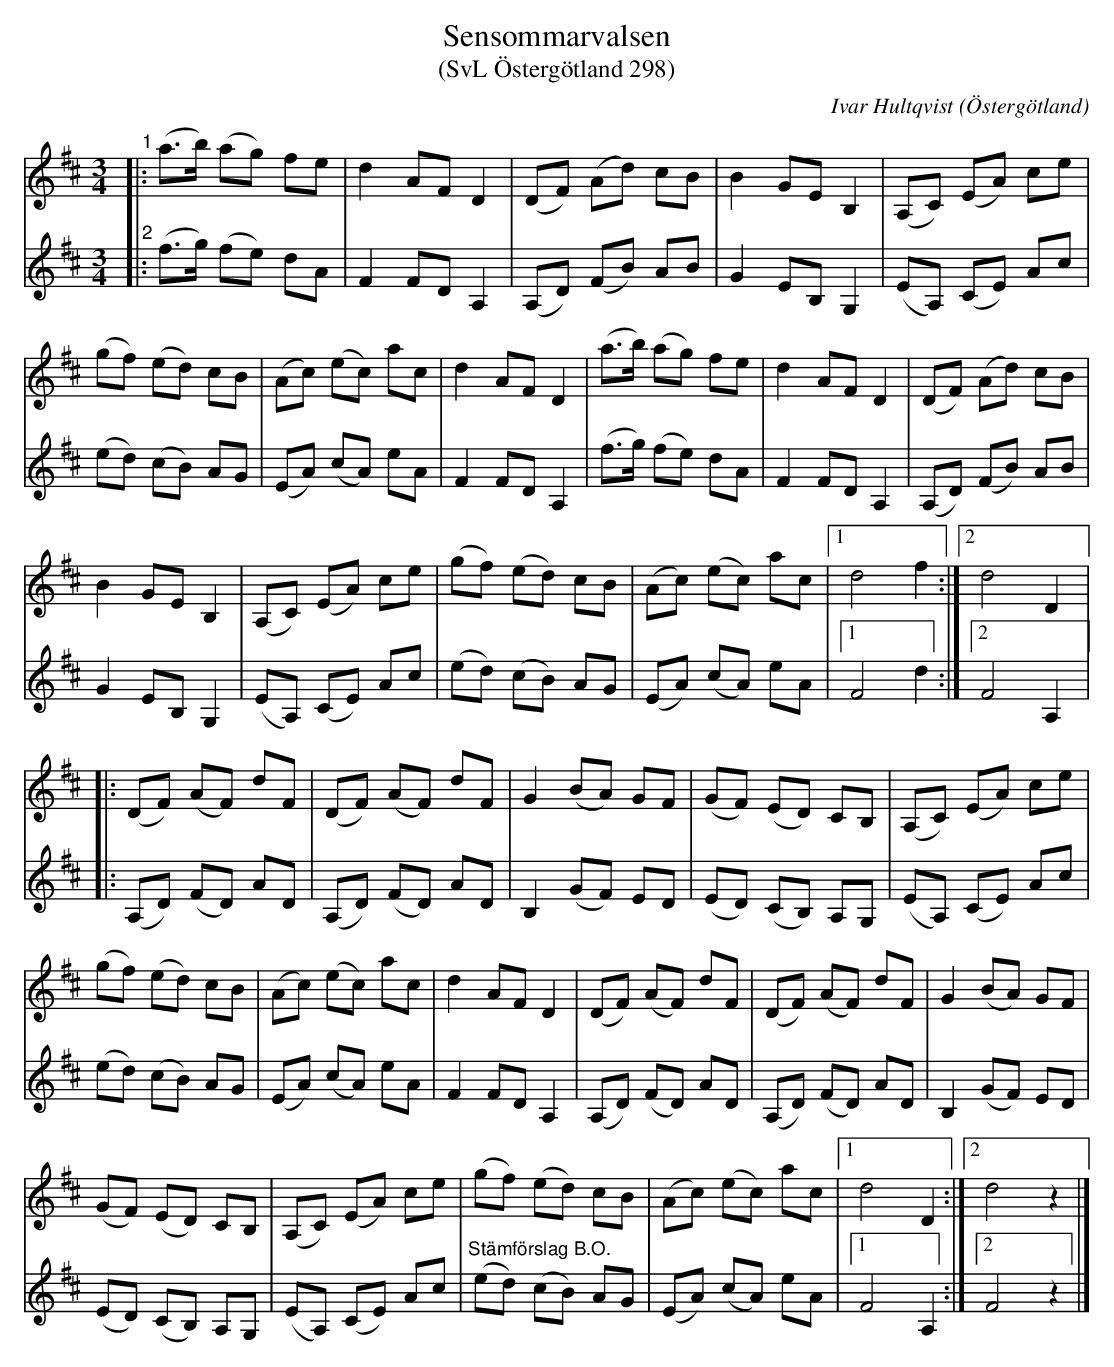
X:1
T:Sensommarvalsen
T:(SvL Östergötland 298)
C:Ivar Hultqvist
O:Östergötland
L:1/8
M:3/4
K:D
V:1
"^1" |: (a>b) (ag) fe | d2 AF D2 | (DF) (Ad) cB | B2 GE B,2 | (A,C) (EA) ce |
(gf) (ed) cB | (Ac) (ec) ac | d2 AF D2 | (a>b) (ag) fe | d2 AF D2 | (DF) (Ad) cB |
B2 GE B,2 | (A,C) (EA) ce | (gf) (ed) cB | (Ac) (ec) ac |1 d4 f2 :|2 d4 D2 |:
(DF) (AF) dF | (DF) (AF) dF | G2 (BA) GF | (GF) (ED) CB, | (A,C) (EA) ce |
(gf) (ed) cB | (Ac) (ec) ac | d2 AF D2 | (DF) (AF) dF | (DF) (AF) dF | G2 (BA) GF |
(GF) (ED) CB, | (A,C) (EA) ce | (gf) (ed) cB | (Ac) (ec) ac |1 d4 D2 :|2 d4 z2 |]
V:2
"^2"  |: (f>g) (fe) dA | F2 FD A,2 | (A,D) (FB) AB | G2 EB, G,2 | (EA,) (CE) Ac |
(ed) (cB) AG | (EA) (cA) eA | F2 FD A,2 | (f>g) (fe) dA | F2 FD A,2 | (A,D) (FB) AB |
G2 EB, G,2 | (EA,) (CE) Ac | (ed) (cB) AG | (EA) (cA) eA |1 F4 d2 :|2 F4 A,2 |:
(A,D) (FD) AD | (A,D) (FD) AD | B,2 (GF) ED | (ED) (CB,) A,G, | (EA,) (CE) Ac |
(ed) (cB) AG | (EA) (cA) eA | F2 FD A,2 | (A,D) (FD) AD | (A,D) (FD) AD | B,2 (GF) ED |
(ED) (CB,) A,G, | (EA,) (CE) Ac | "^Stämförslag B.O." (ed) (cB) AG | (EA) (cA) eA |1 F4 A,2 :|2 F4 z2 |]
